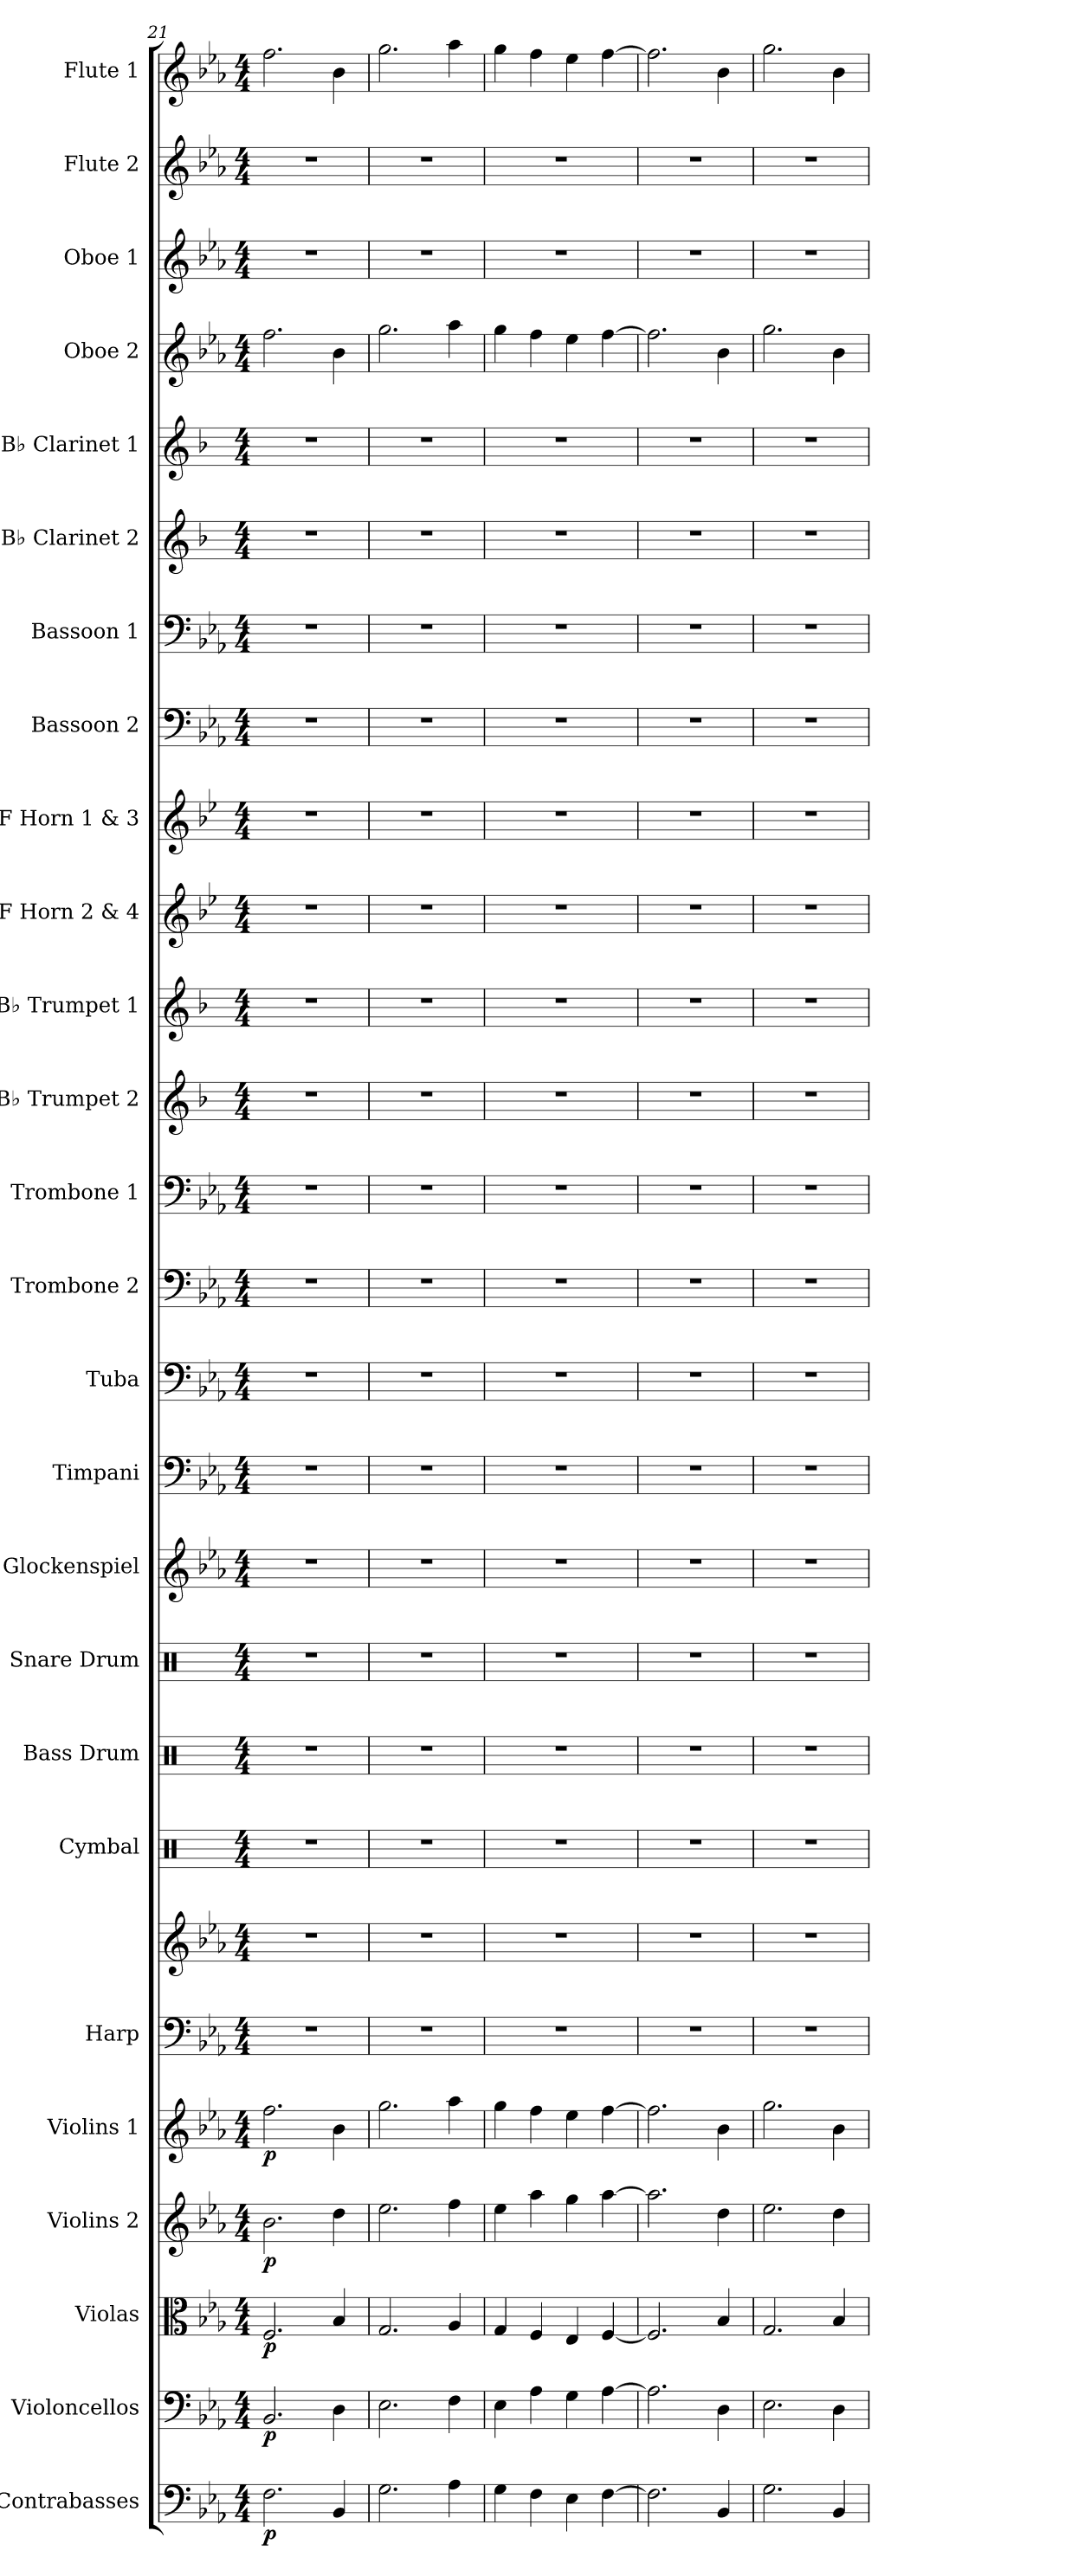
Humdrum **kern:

**kern	**dynam	**kern	**dynam	**kern	**dynam	**kern	**dynam	**kern	**dynam	**kern	**kern	**kern	**kern	**kern	**kern	**kern	**kern	**kern	**kern	**kern	**kern	**kern	**kern	**kern	**kern	**kern	**kern	**kern	**kern	**kern	**kern
*part26	*part26	*part25	*part25	*part24	*part24	*part23	*part23	*part22	*part22	*part21	*part21	*part20	*part19	*part18	*part17	*part16	*part15	*part14	*part13	*part12	*part11	*part10	*part9	*part8	*part7	*part6	*part5	*part4	*part3	*part2	*part1
*staff27	*staff27	*staff26	*staff26	*staff25	*staff25	*staff24	*staff24	*staff23	*staff23	*staff22	*staff21	*staff20	*staff19	*staff18	*staff17	*staff16	*staff15	*staff14	*staff13	*staff12	*staff11	*staff10	*staff9	*staff8	*staff7	*staff6	*staff5	*staff4	*staff3	*staff2	*staff1
*I"Contrabasses	*	*I"Violoncellos	*	*I"Violas	*	*I"Violins 2	*	*I"Violins 1	*	*I"Harp	*	*I"Cymbal	*I"Bass Drum	*I"Snare Drum	*I"Glockenspiel	*I"Timpani	*I"Tuba	*I"Trombone 2	*I"Trombone 1	*I"B♭ Trumpet 2	*I"B♭ Trumpet 1	*I"F Horn 2 &amp; 4	*I"F Horn 1 &amp; 3	*I"Bassoon 2	*I"Bassoon 1	*I"B♭ Clarinet 2	*I"B♭ Clarinet 1	*I"Oboe 2	*I"Oboe 1	*I"Flute 2	*I"Flute 1
*I'Cbs.	*	*I'Vcs.	*	*I'Vlas.	*	*I'Vlns. 2	*	*I'Vlns. 1	*	*I'Hrp.	*	*I'Cym.	*I'B. Dr.	*I'Sn. Dr.	*I'Glock.	*I'Timp.	*I'Tba.	*I'Tbn. 2	*I'Tbn. 1	*I'B♭ Tpt. 2	*I'B♭ Tpt. 1	*I'F Hn. 2 4	*I'F Hn. 1 3	*I'Bsn. 2	*I'Bsn. 1	*I'B♭ Cl. 2	*I'B♭ Cl. 1	*I'Ob. 2	*I'Ob. 1	*I'Fl. 2	*I'Fl. 1
*clefF4	*	*clefF4	*	*clefC3	*	*clefG2	*	*clefG2	*	*clefF4	*clefG2	*clefX	*clefX	*clefX	*clefG2	*clefF4	*clefF4	*clefF4	*clefF4	*clefG2	*clefG2	*clefG2	*clefG2	*clefF4	*clefF4	*clefG2	*clefG2	*clefG2	*clefG2	*clefG2	*clefG2
*ITrd7c12	*	*	*	*	*	*	*	*	*	*	*	*	*	*	*ITrd-14c-24	*	*	*	*	*ITrd1c2	*ITrd1c2	*ITrd4c7	*ITrd4c7	*	*	*ITrd1c2	*ITrd1c2	*	*	*	*
*k[b-e-a-]	*	*k[b-e-a-]	*	*k[b-e-a-]	*	*k[b-e-a-]	*	*k[b-e-a-]	*	*k[b-e-a-]	*k[b-e-a-]	*k[]	*k[]	*k[]	*k[b-e-a-]	*k[b-e-a-]	*k[b-e-a-]	*k[b-e-a-]	*k[b-e-a-]	*k[b-e-a-]	*k[b-e-a-]	*k[b-e-a-]	*k[b-e-a-]	*k[b-e-a-]	*k[b-e-a-]	*k[b-e-a-]	*k[b-e-a-]	*k[b-e-a-]	*k[b-e-a-]	*k[b-e-a-]	*k[b-e-a-]
*M4/4	*	*M4/4	*	*M4/4	*	*M4/4	*	*M4/4	*	*M4/4	*M4/4	*M4/4	*M4/4	*M4/4	*M4/4	*M4/4	*M4/4	*M4/4	*M4/4	*M4/4	*M4/4	*M4/4	*M4/4	*M4/4	*M4/4	*M4/4	*M4/4	*M4/4	*M4/4	*M4/4	*M4/4
=21	=21	=21	=21	=21	=21	=21	=21	=21	=21	=21	=21	=21	=21	=21	=21	=21	=21	=21	=21	=21	=21	=21	=21	=21	=21	=21	=21	=21	=21	=21	=21
!	!LO:DY:b	!	!LO:DY:b	!	!LO:DY:b	!	!LO:DY:b	!	!LO:DY:b	!	!	!	!	!	!	!	!	!	!	!	!	!	!	!	!	!	!	!	!	!	!
2.FF\	p	2.BB-/	p	2.F/	p	2.b-\	p	2.ff\	p	1r	1r	1r	1r	1r	1r	1r	1r	1r	1r	1r	1r	1r	1r	1r	1r	1r	1r	2.ff\	1r	1r	2.ff\
4BBB-/	.	4D\	.	4B-/	.	4dd\	.	4b-\	.	.	.	.	.	.	.	.	.	.	.	.	.	.	.	.	.	.	.	4b-\	.	.	4b-\
=22	=22	=22	=22	=22	=22	=22	=22	=22	=22	=22	=22	=22	=22	=22	=22	=22	=22	=22	=22	=22	=22	=22	=22	=22	=22	=22	=22	=22	=22	=22	=22
2.GG\	.	2.E-\	.	2.G/	.	2.ee-\	.	2.gg\	.	1r	1r	1r	1r	1r	1r	1r	1r	1r	1r	1r	1r	1r	1r	1r	1r	1r	1r	2.gg\	1r	1r	2.gg\
4AA-\	.	4F\	.	4A-/	.	4ff\	.	4aa-\	.	.	.	.	.	.	.	.	.	.	.	.	.	.	.	.	.	.	.	4aa-\	.	.	4aa-\
=23	=23	=23	=23	=23	=23	=23	=23	=23	=23	=23	=23	=23	=23	=23	=23	=23	=23	=23	=23	=23	=23	=23	=23	=23	=23	=23	=23	=23	=23	=23	=23
4GG\	.	4E-\	.	4G/	.	4ee-\	.	4gg\	.	1r	1r	1r	1r	1r	1r	1r	1r	1r	1r	1r	1r	1r	1r	1r	1r	1r	1r	4gg\	1r	1r	4gg\
4FF\	.	4A-\	.	4F/	.	4aa-\	.	4ff\	.	.	.	.	.	.	.	.	.	.	.	.	.	.	.	.	.	.	.	4ff\	.	.	4ff\
4EE-\	.	4G\	.	4E-/	.	4gg\	.	4ee-\	.	.	.	.	.	.	.	.	.	.	.	.	.	.	.	.	.	.	.	4ee-\	.	.	4ee-\
[4FF\	.	[4A-\	.	[4F/	.	[4aa-\	.	[4ff\	.	.	.	.	.	.	.	.	.	.	.	.	.	.	.	.	.	.	.	[4ff\	.	.	[4ff\
=24	=24	=24	=24	=24	=24	=24	=24	=24	=24	=24	=24	=24	=24	=24	=24	=24	=24	=24	=24	=24	=24	=24	=24	=24	=24	=24	=24	=24	=24	=24	=24
2.FF\]	.	2.A-\]	.	2.F/]	.	2.aa-\]	.	2.ff\]	.	1r	1r	1r	1r	1r	1r	1r	1r	1r	1r	1r	1r	1r	1r	1r	1r	1r	1r	2.ff\]	1r	1r	2.ff\]
4BBB-/	.	4D\	.	4B-/	.	4dd\	.	4b-\	.	.	.	.	.	.	.	.	.	.	.	.	.	.	.	.	.	.	.	4b-\	.	.	4b-\
=25	=25	=25	=25	=25	=25	=25	=25	=25	=25	=25	=25	=25	=25	=25	=25	=25	=25	=25	=25	=25	=25	=25	=25	=25	=25	=25	=25	=25	=25	=25	=25
2.GG\	.	2.E-\	.	2.G/	.	2.ee-\	.	2.gg\	.	1r	1r	1r	1r	1r	1r	1r	1r	1r	1r	1r	1r	1r	1r	1r	1r	1r	1r	2.gg\	1r	1r	2.gg\
4BBB-/	.	4D\	.	4B-/	.	4dd\	.	4b-\	.	.	.	.	.	.	.	.	.	.	.	.	.	.	.	.	.	.	.	4b-\	.	.	4b-\
=	=	=	=	=	=	=	=	=	=	=	=	=	=	=	=	=	=	=	=	=	=	=	=	=	=	=	=	=	=	=	=
*-	*-	*-	*-	*-	*-	*-	*-	*-	*-	*-	*-	*-	*-	*-	*-	*-	*-	*-	*-	*-	*-	*-	*-	*-	*-	*-	*-	*-	*-	*-	*-
